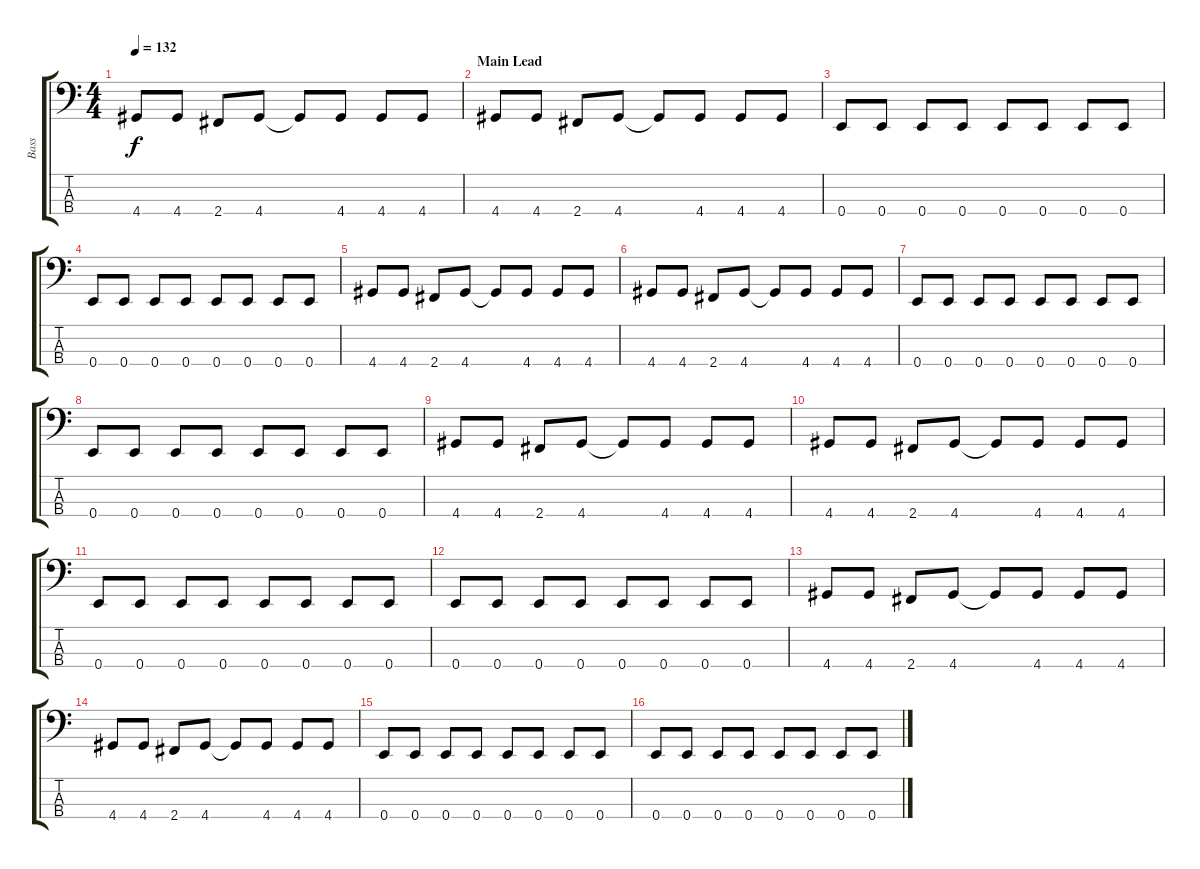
\track ("Bass" "Bass") {instrument electricbassfinger}
\staff {score tabs}
\tuning (G2 D2 A1 E1) {hide}
\ts (4 4)
\tempo 132
\clef f4
\ks c
4.4.8{dy f} 4.4.8 2.4.8 4.4.8 4.4{t}.8 4.4.8 4.4.8 4.4.8 |
\section ("" "Main Lead")
4.4.8 4.4.8 2.4.8 4.4.8 4.4{t}.8 4.4.8 4.4.8 4.4.8 |
0.4.8 0.4.8 0.4.8 0.4.8 0.4.8 0.4.8 0.4.8 0.4.8 |
0.4.8 0.4.8 0.4.8 0.4.8 0.4.8 0.4.8 0.4.8 0.4.8 |
4.4.8 4.4.8 2.4.8 4.4.8 4.4{t}.8 4.4.8 4.4.8 4.4.8 |
4.4.8 4.4.8 2.4.8 4.4.8 4.4{t}.8 4.4.8 4.4.8 4.4.8 |
0.4.8 0.4.8 0.4.8 0.4.8 0.4.8 0.4.8 0.4.8 0.4.8 |
0.4.8 0.4.8 0.4.8 0.4.8 0.4.8 0.4.8 0.4.8 0.4.8 |
4.4.8 4.4.8 2.4.8 4.4.8 4.4{t}.8 4.4.8 4.4.8 4.4.8 |
4.4.8 4.4.8 2.4.8 4.4.8 4.4{t}.8 4.4.8 4.4.8 4.4.8 |
0.4.8 0.4.8 0.4.8 0.4.8 0.4.8 0.4.8 0.4.8 0.4.8 |
0.4.8 0.4.8 0.4.8 0.4.8 0.4.8 0.4.8 0.4.8 0.4.8 |
4.4.8 4.4.8 2.4.8 4.4.8 4.4{t}.8 4.4.8 4.4.8 4.4.8 |
4.4.8 4.4.8 2.4.8 4.4.8 4.4{t}.8 4.4.8 4.4.8 4.4.8 |
0.4.8 0.4.8 0.4.8 0.4.8 0.4.8 0.4.8 0.4.8 0.4.8 |
0.4.8 0.4.8 0.4.8 0.4.8 0.4.8 0.4.8 0.4.8 0.4.8
